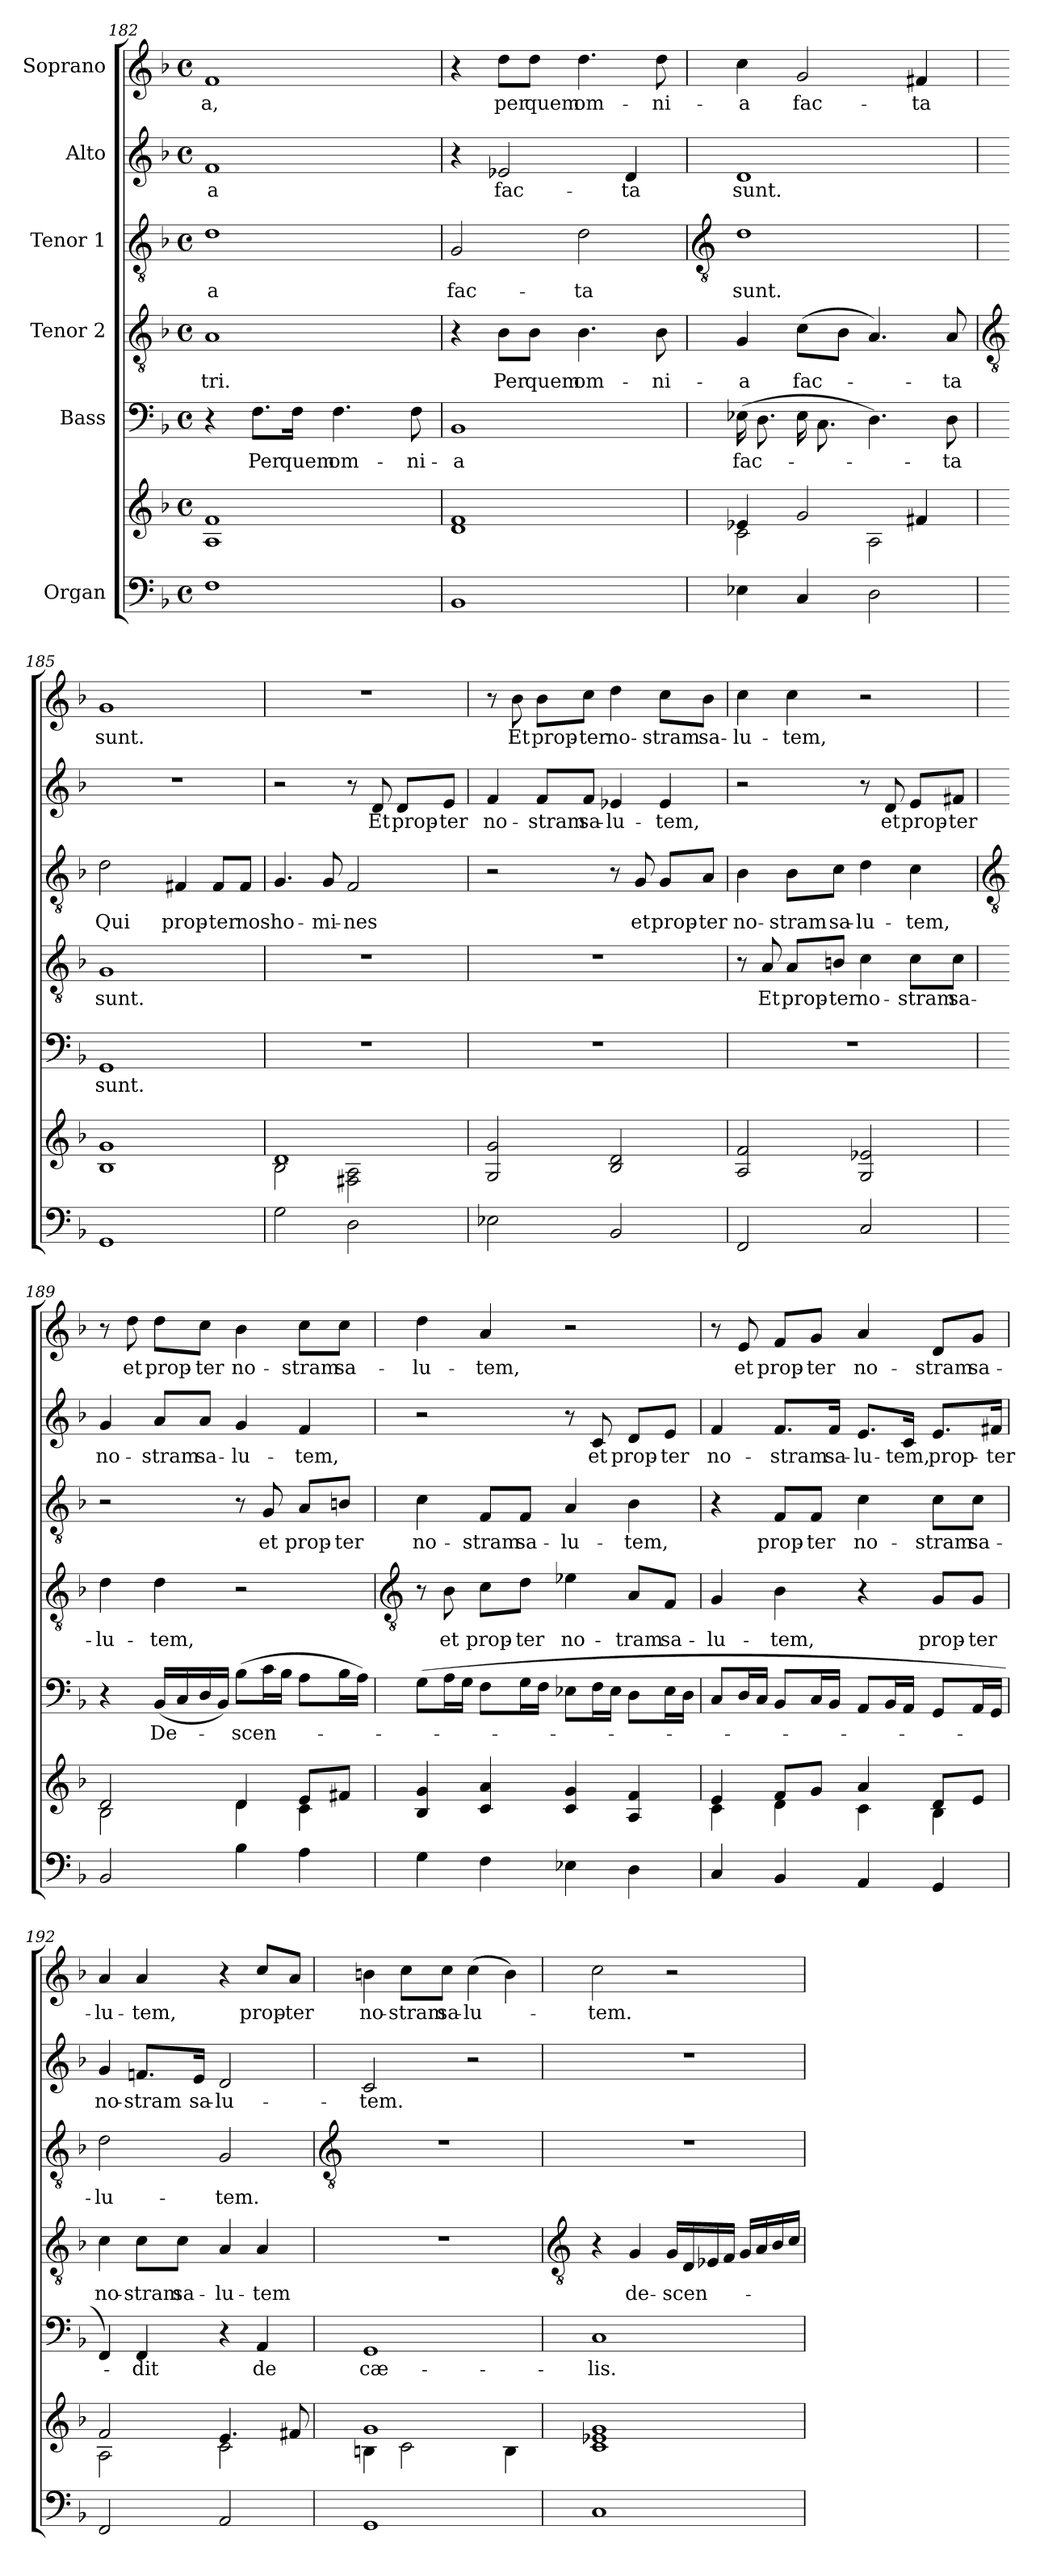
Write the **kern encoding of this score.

**kern	**kern	**kern	**text	**kern	**text	**kern	**text	**kern	**text	**kern	**text
*part6	*part6	*part5	*part5	*part4	*part4	*part3	*part3	*part2	*part2	*part1	*part1
*staff7	*staff6	*staff5	*staff5	*staff4	*staff4	*staff3	*staff3	*staff2	*staff2	*staff1	*staff1
*I"Organ	*	*I"Bass	*	*I"Tenor 2	*	*I"Tenor 1	*	*I"Alto	*	*I"Soprano	*
*clefF4	*clefG2	*clefF4	*	*clefGv2	*	*clefGv2	*	*clefG2	*	*clefG2	*
*k[b-]	*k[b-]	*k[b-]	*	*k[b-]	*	*k[b-]	*	*k[b-]	*	*k[b-]	*
*F:	*F:	*F:	*	*F:	*	*F:	*	*F:	*	*F:	*
*M4/4	*M4/4	*M4/4	*	*M4/4	*	*M4/4	*	*M4/4	*	*M4/4	*
*met(c)	*met(c)	*met(c)	*	*met(c)	*	*met(c)	*	*met(c)	*	*met(c)	*
=182	=182	=182	=182	=182	=182	=182	=182	=182	=182	=182	=182
*	*^	*	*	*	*	*	*	*	*	*	*
!	!	!	!	!	!	!LO:LY:b	!	!LO:LY:b	!	!LO:LY:b	!	!LO:LY:b
1F	1A/ 1f/	4ryy	4r	.	1A	-tri.	1d	-a	1f	-a	1f	-a,
!	!	!	!	!LO:LY:b	!	!	!	!	!	!	!	!
.	.	4ryy	8.F\L	Per	.	.	.	.	.	.	.	.
!	!	!	!	!LO:LY:b	!	!	!	!	!	!	!	!
.	.	.	16F\J	quem	.	.	.	.	.	.	.	.
!	!	!	!	!LO:LY:b	!	!	!	!	!	!	!	!
.	.	4ryy	4.F\	om-	.	.	.	.	.	.	.	.
.	.	4ryy	.	.	.	.	.	.	.	.	.	.
!	!	!	!	!LO:LY:b	!	!	!	!	!	!	!	!
.	.	.	8F\	-ni-	.	.	.	.	.	.	.	.
=183	=183	=183	=183	=183	=183	=183	=183	=183	=183	=183	=183	=183
!	!	!	!	!LO:LY:b	!	!	!	!LO:LY:b	!	!	!	!
1BB-	1d/ 1f/	4ryy	1BB-	-a	4r	.	2G/	fac-	4r	.	4r	.
!	!	!	!	!	!	!LO:LY:b	!	!	!	!LO:LY:b	!	!LO:LY:b
.	.	4ryy	.	.	8B-\L	Per	.	.	2e-X/	fac-	8dd\L	per
!	!	!	!	!	!	!LO:LY:b	!	!	!	!	!	!LO:LY:b
.	.	.	.	.	8B-\J	quem	.	.	.	.	8dd\J	quem
!	!	!	!	!	!	!LO:LY:b	!	!LO:LY:b	!	!	!	!LO:LY:b
.	.	4ryy	.	.	4.B-\	om-	2d\	-ta	.	.	4.dd\	om-
!	!	!	!	!	!	!	!	!	!	!LO:LY:b	!	!
.	.	4ryy	.	.	.	.	.	.	4d/	-ta	.	.
!	!	!	!	!	!	!LO:LY:b	!	!	!	!	!	!LO:LY:b
.	.	.	.	.	8B-\	-ni-	.	.	.	.	8dd\	-ni-
!!LO:LB:g=z
=184	=184	=184	=184	=184	=184	=184	=184	=184	=184	=184	=184	=184
*	*	*	*	*	*	*	*clefGv2	*	*	*	*	*
!	!	!	!	!LO:LY:b	!	!LO:LY:b	!	!LO:LY:b	!	!LO:LY:b	!	!LO:LY:b
4E-X\	4e-X/	2c\	(>16E-X\LL	fac-	4G/	-a	1d	sunt.	1d	sunt.	4cc\	-a
.	.	.	8.D\J	.	.	.	.	.	.	.	.	.
!	!	!	!	!	!	!LO:LY:b	!	!	!	!	!	!LO:LY:b
4C/	2g/	.	16E-\LL	.	(>8c\L	fac-	.	.	.	.	2g/	fac-
.	.	.	8.C\J	.	.	.	.	.	.	.	.	.
.	.	.	.	.	8B-\J	.	.	.	.	.	.	.
2D\	.	2A\	4.D\)	.	4.A/)	.	.	.	.	.	.	.
!	!	!	!	!	!	!	!	!	!	!	!	!LO:LY:b
.	4f#X/	.	.	.	.	.	.	.	.	.	4f#X/	-ta
!	!	!	!	!LO:LY:b	!	!LO:LY:b	!	!	!	!	!	!
.	.	.	8D\	-ta	8A/	-ta	.	.	.	.	.	.
!!LO:LB:g=z
=185	=185	=185	=185	=185	=185	=185	=185	=185	=185	=185	=185	=185
*	*	*	*	*	*clefGv2	*	*	*	*	*	*	*
!	!	!	!	!LO:LY:b	!	!LO:LY:b	!	!LO:LY:b	!	!	!	!LO:LY:b
1GG	1B-/ 1g/	4ryy	1GG	sunt.	1G	sunt.	2d\	Qui	1r	.	1g	sunt.
.	.	4ryy	.	.	.	.	.	.	.	.	.	.
!	!	!	!	!	!	!	!	!LO:LY:b	!	!	!	!
.	.	4ryy	.	.	.	.	4F#X/	prop-	.	.	.	.
!	!	!	!	!	!	!	!	!LO:LY:b	!	!	!	!
.	.	4ryy	.	.	.	.	8F#/L	-ter	.	.	.	.
!	!	!	!	!	!	!	!	!LO:LY:b	!	!	!	!
.	.	.	.	.	.	.	8F#/J	nos	.	.	.	.
=186	=186	=186	=186	=186	=186	=186	=186	=186	=186	=186	=186	=186
!	!	!	!	!	!	!	!	!LO:LY:b	!	!	!	!
2G\	1d/	2B-\	1r	.	1r	.	4.G/	ho-	2r	.	1r	.
!	!	!	!	!	!	!	!	!LO:LY:b	!	!	!	!
.	.	.	.	.	.	.	8G/	-mi-	.	.	.	.
!	!	!	!	!	!	!	!	!LO:LY:b	!	!	!	!
2D\	.	2F#X\ 2A\	.	.	.	.	2F/	-nes	8r	.	.	.
!	!	!	!	!	!	!	!	!	!	!LO:LY:b	!	!
.	.	.	.	.	.	.	.	.	8d/	Et	.	.
!	!	!	!	!	!	!	!	!	!	!LO:LY:b	!	!
.	.	.	.	.	.	.	.	.	8d/L	prop-	.	.
!	!	!	!	!	!	!	!	!	!	!LO:LY:b	!	!
.	.	.	.	.	.	.	.	.	8e/J	-ter	.	.
=187	=187	=187	=187	=187	=187	=187	=187	=187	=187	=187	=187	=187
!	!	!	!	!	!	!	!	!	!	!LO:LY:b	!	!
2E-X\	2G/ 2g/	4ryy	1r	.	1r	.	2r	.	4f/	no-	8r	.
!	!	!	!	!	!	!	!	!	!	!	!	!LO:LY:b
.	.	.	.	.	.	.	.	.	.	.	8b-\	Et
!	!	!	!	!	!	!	!	!	!	!LO:LY:b	!	!LO:LY:b
.	.	4ryy	.	.	.	.	.	.	8f/L	-stram	8b-\L	prop-
!	!	!	!	!	!	!	!	!	!	!LO:LY:b	!	!LO:LY:b
.	.	.	.	.	.	.	.	.	8f/J	sa-	8cc\J	-ter
!	!	!	!	!	!	!	!	!	!	!LO:LY:b	!	!LO:LY:b
2BB-/	2B-/ 2d/	4ryy	.	.	.	.	8r	.	4e-X/	-lu-	4dd\	no-
!	!	!	!	!	!	!	!	!LO:LY:b	!	!	!	!
.	.	.	.	.	.	.	8G/	et	.	.	.	.
!	!	!	!	!	!	!	!	!LO:LY:b	!	!LO:LY:b	!	!LO:LY:b
.	.	4ryy	.	.	.	.	8G/L	prop-	4e-/	-tem,	8cc\L	-stram
!	!	!	!	!	!	!	!	!LO:LY:b	!	!	!	!LO:LY:b
.	.	.	.	.	.	.	8A/J	-ter	.	.	8b-\J	sa-
=188	=188	=188	=188	=188	=188	=188	=188	=188	=188	=188	=188	=188
!	!	!	!	!	!	!	!	!LO:LY:b	!	!	!	!LO:LY:b
2FF/	2A/ 2f/	4ryy	1r	.	8r	.	4B-\	no-	2r	.	4cc\	-lu-
!	!	!	!	!	!	!LO:LY:b	!	!	!	!	!	!
.	.	.	.	.	8A/	Et	.	.	.	.	.	.
!	!	!	!	!	!	!LO:LY:b	!	!LO:LY:b	!	!	!	!LO:LY:b
.	.	4ryy	.	.	8A/L	prop-	8B-\L	-stram	.	.	4cc\	-tem,
!	!	!	!	!	!	!LO:LY:b	!	!LO:LY:b	!	!	!	!
.	.	.	.	.	8Bn/J	-ter	8c\J	sa-	.	.	.	.
!	!	!	!	!	!	!LO:LY:b	!	!LO:LY:b	!	!	!	!
2C/	2G/ 2e-X/	4ryy	.	.	4c\	no-	4d\	-lu-	8r	.	2r	.
!	!	!	!	!	!	!	!	!	!	!LO:LY:b	!	!
.	.	.	.	.	.	.	.	.	8d/	et	.	.
!	!	!	!	!	!	!LO:LY:b	!	!LO:LY:b	!	!LO:LY:b	!	!
.	.	4ryy	.	.	8c\L	-stram	4c\	-tem,	8e/L	prop-	.	.
!	!	!	!	!	!	!LO:LY:b	!	!	!	!LO:LY:b	!	!
.	.	.	.	.	8c\J	sa-	.	.	8f#X/J	-ter	.	.
!!LO:LB:g=z
=189	=189	=189	=189	=189	=189	=189	=189	=189	=189	=189	=189	=189
*	*	*	*	*	*	*	*clefGv2	*	*	*	*	*
!	!	!	!	!	!	!LO:LY:b	!	!	!	!LO:LY:b	!	!
2BB-/	2d/	2B-\	4r	.	4d\	-lu-	2r	.	4g/	no-	8r	.
!	!	!	!	!	!	!	!	!	!	!	!	!LO:LY:b
.	.	.	.	.	.	.	.	.	.	.	8dd\	et
!	!	!	!	!LO:LY:b	!	!LO:LY:b	!	!	!	!LO:LY:b	!	!LO:LY:b
.	.	.	(<16BB-/LL	De-	4d\	-tem,	.	.	8a/L	-stram	8dd\L	prop-
.	.	.	16C/	.	.	.	.	.	.	.	.	.
!	!	!	!	!	!	!	!	!	!	!LO:LY:b	!	!LO:LY:b
.	.	.	16D/	.	.	.	.	.	8a/J	sa-	8cc\J	-ter
.	.	.	16BB-/JJ)	.	.	.	.	.	.	.	.	.
!	!	!	!	!LO:LY:b	!	!	!	!	!	!LO:LY:b	!	!LO:LY:b
4B-\	4d/	4d\	(>8B-\L	-scen-	2r	.	8r	.	4g/	-lu-	4b-\	no-
!	!	!	!	!	!	!	!	!LO:LY:b	!	!	!	!
.	.	.	16c\L	.	.	.	8G/	et	.	.	.	.
.	.	.	16B-\JJ	.	.	.	.	.	.	.	.	.
!	!	!	!	!	!	!	!	!LO:LY:b	!	!LO:LY:b	!	!LO:LY:b
4A\	8e/L	4c\	8A\L	.	.	.	8A/L	prop-	4f/	-tem,	8cc\L	-stram
!	!	!	!	!	!	!	!	!LO:LY:b	!	!	!	!LO:LY:b
.	8f#X/J	.	16B-\L	.	.	.	8Bn/J	-ter	.	.	8cc\J	sa-
.	.	.	16A\JJ)	.	.	.	.	.	.	.	.	.
!!LO:LB:g=z
=190	=190	=190	=190	=190	=190	=190	=190	=190	=190	=190	=190	=190
*	*	*	*	*	*clefGv2	*	*	*	*	*	*	*
!	!	!	!	!	!	!	!	!LO:LY:b	!	!	!	!LO:LY:b
4G\	4B-/ 4g/	4ryy	(>8G\L	.	8r	.	4c\	no-	2r	.	4dd\	-lu-
!	!	!	!	!	!	!LO:LY:b	!	!	!	!	!	!
.	.	.	16A\L	.	8B-\	et	.	.	.	.	.	.
.	.	.	16G\JJ	.	.	.	.	.	.	.	.	.
!	!	!	!	!	!	!LO:LY:b	!	!LO:LY:b	!	!	!	!LO:LY:b
4F\	4c/ 4a/	4ryy	8F\L	.	8c\L	prop-	8F/L	-stram	.	.	4a/	-tem,
!	!	!	!	!	!	!LO:LY:b	!	!LO:LY:b	!	!	!	!
.	.	.	16G\L	.	8d\J	-ter	8F/J	sa-	.	.	.	.
.	.	.	16F\JJ	.	.	.	.	.	.	.	.	.
!	!	!	!	!	!	!LO:LY:b	!	!LO:LY:b	!	!	!	!
4E-X\	4c/ 4g/	4ryy	8E-X\L	.	4e-X\	no-	4A/	-lu-	8r	.	2r	.
!	!	!	!	!	!	!	!	!	!	!LO:LY:b	!	!
.	.	.	16F\L	.	.	.	.	.	8c/	et	.	.
.	.	.	16E-\JJ	.	.	.	.	.	.	.	.	.
!	!	!	!	!	!	!LO:LY:b	!	!LO:LY:b	!	!LO:LY:b	!	!
4D\	4A/ 4f/	4ryy	8D\L	.	8A/L	-tram	4B-\	-tem,	8d/L	prop-	.	.
!	!	!	!	!	!	!LO:LY:b	!	!	!	!LO:LY:b	!	!
.	.	.	16E-\L	.	8F/J	sa-	.	.	8e/J	-ter	.	.
.	.	.	16D\JJ	.	.	.	.	.	.	.	.	.
=191	=191	=191	=191	=191	=191	=191	=191	=191	=191	=191	=191	=191
!	!	!	!	!	!	!LO:LY:b	!	!	!	!LO:LY:b	!	!
4C/	4e/	4c\	8C/L	.	4G/	-lu-	4r	.	4f/	no-	8r	.
!	!	!	!	!	!	!	!	!	!	!	!	!LO:LY:b
.	.	.	16D/L	.	.	.	.	.	.	.	8e/	et
.	.	.	16C/JJ	.	.	.	.	.	.	.	.	.
!	!	!	!	!	!	!LO:LY:b	!	!LO:LY:b	!	!LO:LY:b	!	!LO:LY:b
4BB-/	8f/L	4d\	8BB-/L	.	4B-\	-tem,	8F/L	prop-	8.f/L	-stram	8f/L	prop-
!	!	!	!	!	!	!	!	!LO:LY:b	!	!	!	!LO:LY:b
.	8g/J	.	16C/L	.	.	.	8F/J	-ter	.	.	8g/J	-ter
!	!	!	!	!	!	!	!	!	!	!LO:LY:b	!	!
.	.	.	16BB-/JJ	.	.	.	.	.	16f/J	sa-	.	.
!	!	!	!	!	!	!	!	!LO:LY:b	!	!LO:LY:b	!	!LO:LY:b
4AA/	4a/	4c\	8AA/L	.	4r	.	4c\	no-	8.e/L	-lu-	4a/	no-
.	.	.	16BB-/L	.	.	.	.	.	.	.	.	.
!	!	!	!	!	!	!	!	!	!	!LO:LY:b	!	!
.	.	.	16AA/JJ	.	.	.	.	.	16c/J	-tem,	.	.
!	!	!	!	!	!	!LO:LY:b	!	!LO:LY:b	!	!LO:LY:b	!	!LO:LY:b
4GG/	8d/L	4B-\	8GG/L	.	8G/L	prop-	8c\L	-stram	8.e/L	prop-	8d/L	-stram
!	!	!	!	!	!	!LO:LY:b	!	!LO:LY:b	!	!	!	!LO:LY:b
.	8e/J	.	16AA/L	.	8G/J	-ter	8c\J	sa-	.	.	8g/J	sa-
!	!	!	!	!	!	!	!	!	!	!LO:LY:b	!	!
.	.	.	16GG/JJ	.	.	.	.	.	16f#X/J	-ter	.	.
=192	=192	=192	=192	=192	=192	=192	=192	=192	=192	=192	=192	=192
!	!	!	!	!	!	!LO:LY:b	!	!LO:LY:b	!	!LO:LY:b	!	!LO:LY:b
2FF/	2f/	2A\	4FF/)	.	4c\	no-	2d\	-lu-	4g/	no-	4a/	-lu-
!	!	!	!	!LO:LY:b	!	!LO:LY:b	!	!	!	!LO:LY:b	!	!LO:LY:b
.	.	.	4FF/	-dit	8c\L	-stram	.	.	8.fn/L	-stram	4a/	-tem,
!	!	!	!	!	!	!LO:LY:b	!	!	!	!	!	!
.	.	.	.	.	8c\J	sa-	.	.	.	.	.	.
!	!	!	!	!	!	!	!	!	!	!LO:LY:b	!	!
.	.	.	.	.	.	.	.	.	16e/J	sa-	.	.
!	!	!	!	!	!	!LO:LY:b	!	!LO:LY:b	!	!LO:LY:b	!	!
2AA/	4.e/	2c\	4r	.	4A/	-lu-	2G/	-tem.	2d/	-lu-	4r	.
!	!	!	!	!LO:LY:b	!	!LO:LY:b	!	!	!	!	!	!LO:LY:b
.	.	.	4AA/	de	4A/	-tem	.	.	.	.	8cc/L	prop-
!	!	!	!	!	!	!	!	!	!	!	!	!LO:LY:b
.	8f#X/	.	.	.	.	.	.	.	.	.	8a/J	-ter
!!LO:LB:g=z
=193	=193	=193	=193	=193	=193	=193	=193	=193	=193	=193	=193	=193
*	*	*	*	*	*	*	*clefGv2	*	*	*	*	*
!	!	!	!	!LO:LY:b	!	!	!	!	!	!LO:LY:b	!	!LO:LY:b
1GG	1g/	4Bn\	1GG	cæ-	1r	.	1r	.	2c/	-tem.	4bn\	no-
!	!	!	!	!	!	!	!	!	!	!	!	!LO:LY:b
.	.	2c\	.	.	.	.	.	.	.	.	8cc\L	-stram
!	!	!	!	!	!	!	!	!	!	!	!	!LO:LY:b
.	.	.	.	.	.	.	.	.	.	.	8cc\J	sa-
!	!	!	!	!	!	!	!	!	!	!	!	!LO:LY:b
.	.	.	.	.	.	.	.	.	2r	.	(>4cc\	-lu-
.	.	4B\	.	.	.	.	.	.	.	.	4b\)	.
!!LO:LB:g=z
=194	=194	=194	=194	=194	=194	=194	=194	=194	=194	=194	=194	=194
*	*	*	*	*	*clefGv2	*	*	*	*	*	*	*
!	!	!	!	!LO:LY:b	!	!	!	!	!	!	!	!LO:LY:b
1C	1c/ 1e-X/ 1g/	4ryy	1C	-lis.	4r	.	1r	.	1r	.	2cc\	-tem.
!	!	!	!	!	!	!LO:LY:b	!	!	!	!	!	!
.	.	4ryy	.	.	4G/	de-	.	.	.	.	.	.
!	!	!	!	!	!	!LO:LY:b	!	!	!	!	!	!
.	.	4ryy	.	.	16G/LL	-scen-	.	.	.	.	2r	.
.	.	.	.	.	16D/	.	.	.	.	.	.	.
.	.	.	.	.	16E-X/	.	.	.	.	.	.	.
.	.	.	.	.	16F/JJ	.	.	.	.	.	.	.
.	.	4ryy	.	.	16G/LL	.	.	.	.	.	.	.
.	.	.	.	.	16A/	.	.	.	.	.	.	.
.	.	.	.	.	16B-/	.	.	.	.	.	.	.
.	.	.	.	.	16c/JJ	.	.	.	.	.	.	.
*	*v	*v	*	*	*	*	*	*	*	*	*	*
=	=	=	=	=	=	=	=	=	=	=	=
*-	*-	*-	*-	*-	*-	*-	*-	*-	*-	*-	*-
